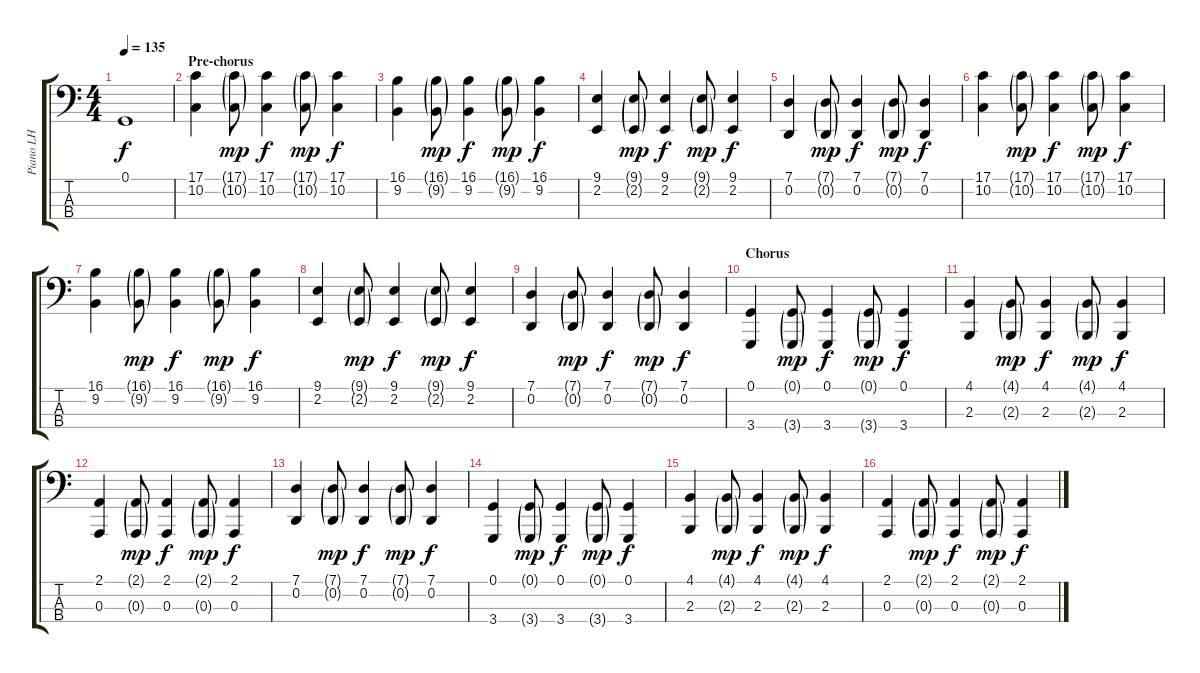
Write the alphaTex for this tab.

\track ("Piano LH" "Piano LH") {instrument acousticgrandpiano}
\staff {score tabs}
\tuning (G2 D2 A1 E1) {hide}
\ts (4 4)
\tempo 135
\clef f4
\ks c
0.1.1{dy f} |
\section ("" "Pre-chorus")
(17.1 10.2).4 (17.1{g} 10.2{g}).8{dy mp} (17.1 10.2).4{dy f} (17.1{g} 10.2{g}).8{dy mp} (17.1 10.2).4{dy f} |
(16.1 9.2).4 (16.1{g} 9.2{g}).8{dy mp} (16.1 9.2).4{dy f} (16.1{g} 9.2{g}).8{dy mp} (16.1 9.2).4{dy f} |
(9.1 2.2).4 (9.1{g} 2.2{g}).8{dy mp} (9.1 2.2).4{dy f} (9.1{g} 2.2{g}).8{dy mp} (9.1 2.2).4{dy f} |
(7.1 0.2).4 (7.1{g} 0.2{g}).8{dy mp} (7.1 0.2).4{dy f} (7.1{g} 0.2{g}).8{dy mp} (7.1 0.2).4{dy f} |
(17.1 10.2).4 (17.1{g} 10.2{g}).8{dy mp} (17.1 10.2).4{dy f} (17.1{g} 10.2{g}).8{dy mp} (17.1 10.2).4{dy f} |
(16.1 9.2).4 (16.1{g} 9.2{g}).8{dy mp} (16.1 9.2).4{dy f} (16.1{g} 9.2{g}).8{dy mp} (16.1 9.2).4{dy f} |
(9.1 2.2).4 (9.1{g} 2.2{g}).8{dy mp} (9.1 2.2).4{dy f} (9.1{g} 2.2{g}).8{dy mp} (9.1 2.2).4{dy f} |
(7.1 0.2).4 (7.1{g} 0.2{g}).8{dy mp} (7.1 0.2).4{dy f} (7.1{g} 0.2{g}).8{dy mp} (7.1 0.2).4{dy f} |
\section ("" "Chorus")
(0.1 3.4).4 (0.1{g} 3.4{g}).8{dy mp} (0.1 3.4).4{dy f} (0.1{g} 3.4{g}).8{dy mp} (0.1 3.4).4{dy f} |
(4.1 2.3).4 (4.1{g} 2.3{g}).8{dy mp} (4.1 2.3).4{dy f} (4.1{g} 2.3{g}).8{dy mp} (4.1 2.3).4{dy f} |
(2.1 0.3).4 (2.1{g} 0.3{g}).8{dy mp} (2.1 0.3).4{dy f} (2.1{g} 0.3{g}).8{dy mp} (2.1 0.3).4{dy f} |
(7.1 0.2).4 (7.1{g} 0.2{g}).8{dy mp} (7.1 0.2).4{dy f} (7.1{g} 0.2{g}).8{dy mp} (7.1 0.2).4{dy f} |
(0.1 3.4).4 (0.1{g} 3.4{g}).8{dy mp} (0.1 3.4).4{dy f} (0.1{g} 3.4{g}).8{dy mp} (0.1 3.4).4{dy f} |
(4.1 2.3).4 (4.1{g} 2.3{g}).8{dy mp} (4.1 2.3).4{dy f} (4.1{g} 2.3{g}).8{dy mp} (4.1 2.3).4{dy f} |
(2.1 0.3).4 (2.1{g} 0.3{g}).8{dy mp} (2.1 0.3).4{dy f} (2.1{g} 0.3{g}).8{dy mp} (2.1 0.3).4{dy f}
